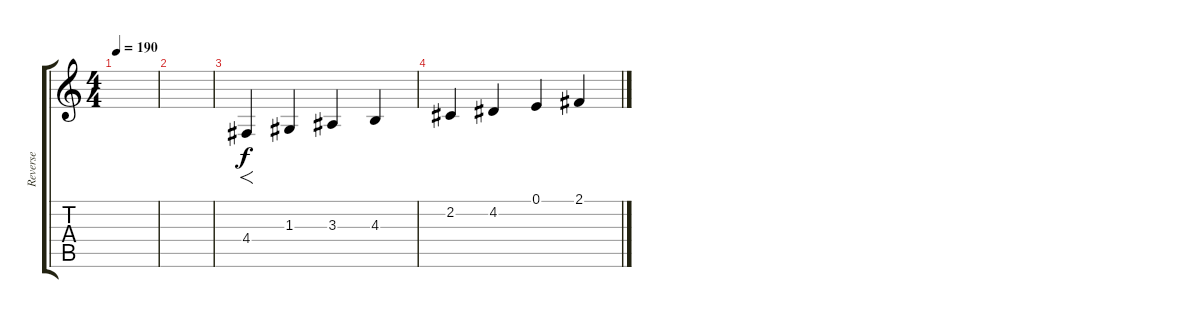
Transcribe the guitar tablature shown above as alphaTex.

\track ("Reverse" "Reverse") {instrument reversecymbal}
\staff {score tabs}
\tuning (E4 B3 G3 D3 A2 E2) {hide}
\ts (4 4)
\tempo 190
\clef g2
\ks c
|
|
4.4.4{f} 1.3.4 3.3.4 4.3.4 |
2.2.4 4.2.4 0.1.4 2.1.4
